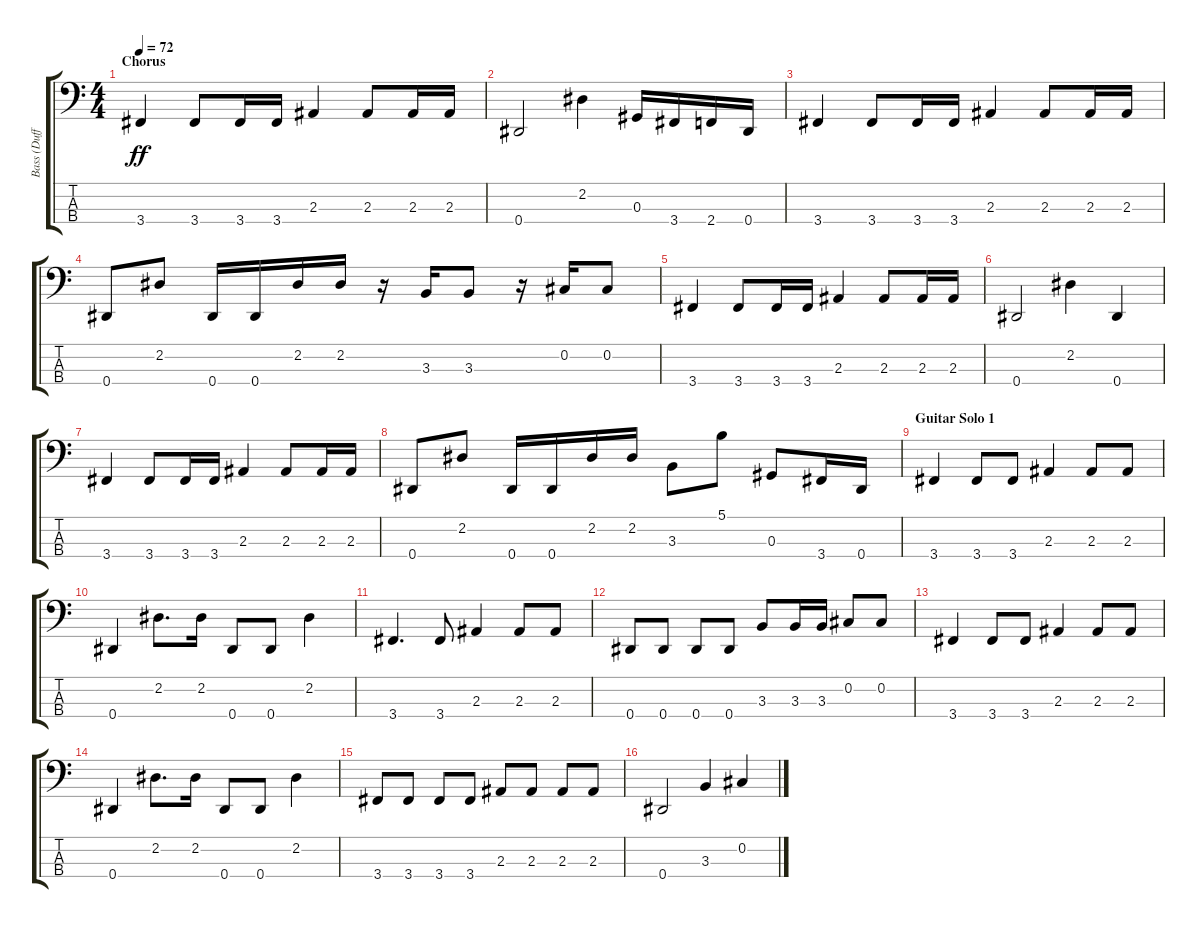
\track ("Bass (Duff)" "Bass (Duff") {instrument electricbasspick}
\staff {score tabs}
\tuning (Gb2 Db2 Ab1 Eb1) {hide}
\ts (4 4)
\section ("" "Chorus")
\tempo 72
\clef f4
\ks c
3.4.4{dy ff} 3.4.8 3.4.16 3.4.16 2.3.4 2.3.8 2.3.16 2.3.16 |
0.4.2 2.2.4 0.3.16 3.4.16 2.4.16 0.4.16 |
3.4.4 3.4.8 3.4.16 3.4.16 2.3.4 2.3.8 2.3.16 2.3.16 |
0.4.8 2.2.8 0.4.16 0.4.16 2.2.16 2.2.16 r.16 3.3.16 3.3.8 r.16 0.2.16 0.2.8 |
3.4.4 3.4.8 3.4.16 3.4.16 2.3.4 2.3.8 2.3.16 2.3.16 |
0.4.2 2.2.4 0.4.4 |
3.4.4 3.4.8 3.4.16 3.4.16 2.3.4 2.3.8 2.3.16 2.3.16 |
0.4.8 2.2.8 0.4.16 0.4.16 2.2.16 2.2.16 3.3.8 5.1.8 0.3.8 3.4.16 0.4.16 |
\section ("" "Guitar Solo 1")
3.4.4 3.4.8 3.4.8 2.3.4 2.3.8 2.3.8 |
0.4.4 2.2.8{d} 2.2.16 0.4.8 0.4.8 2.2.4 |
3.4.4{d} 3.4.8 2.3.4 2.3.8 2.3.8 |
0.4.8 0.4.8 0.4.8 0.4.8 3.3.8 3.3.16 3.3.16 0.2.8 0.2.8 |
3.4.4 3.4.8 3.4.8 2.3.4 2.3.8 2.3.8 |
0.4.4 2.2.8{d} 2.2.16 0.4.8 0.4.8 2.2.4 |
3.4.8 3.4.8 3.4.8 3.4.8 2.3.8 2.3.8 2.3.8 2.3.8 |
0.4.2 3.3.4 0.2.4
